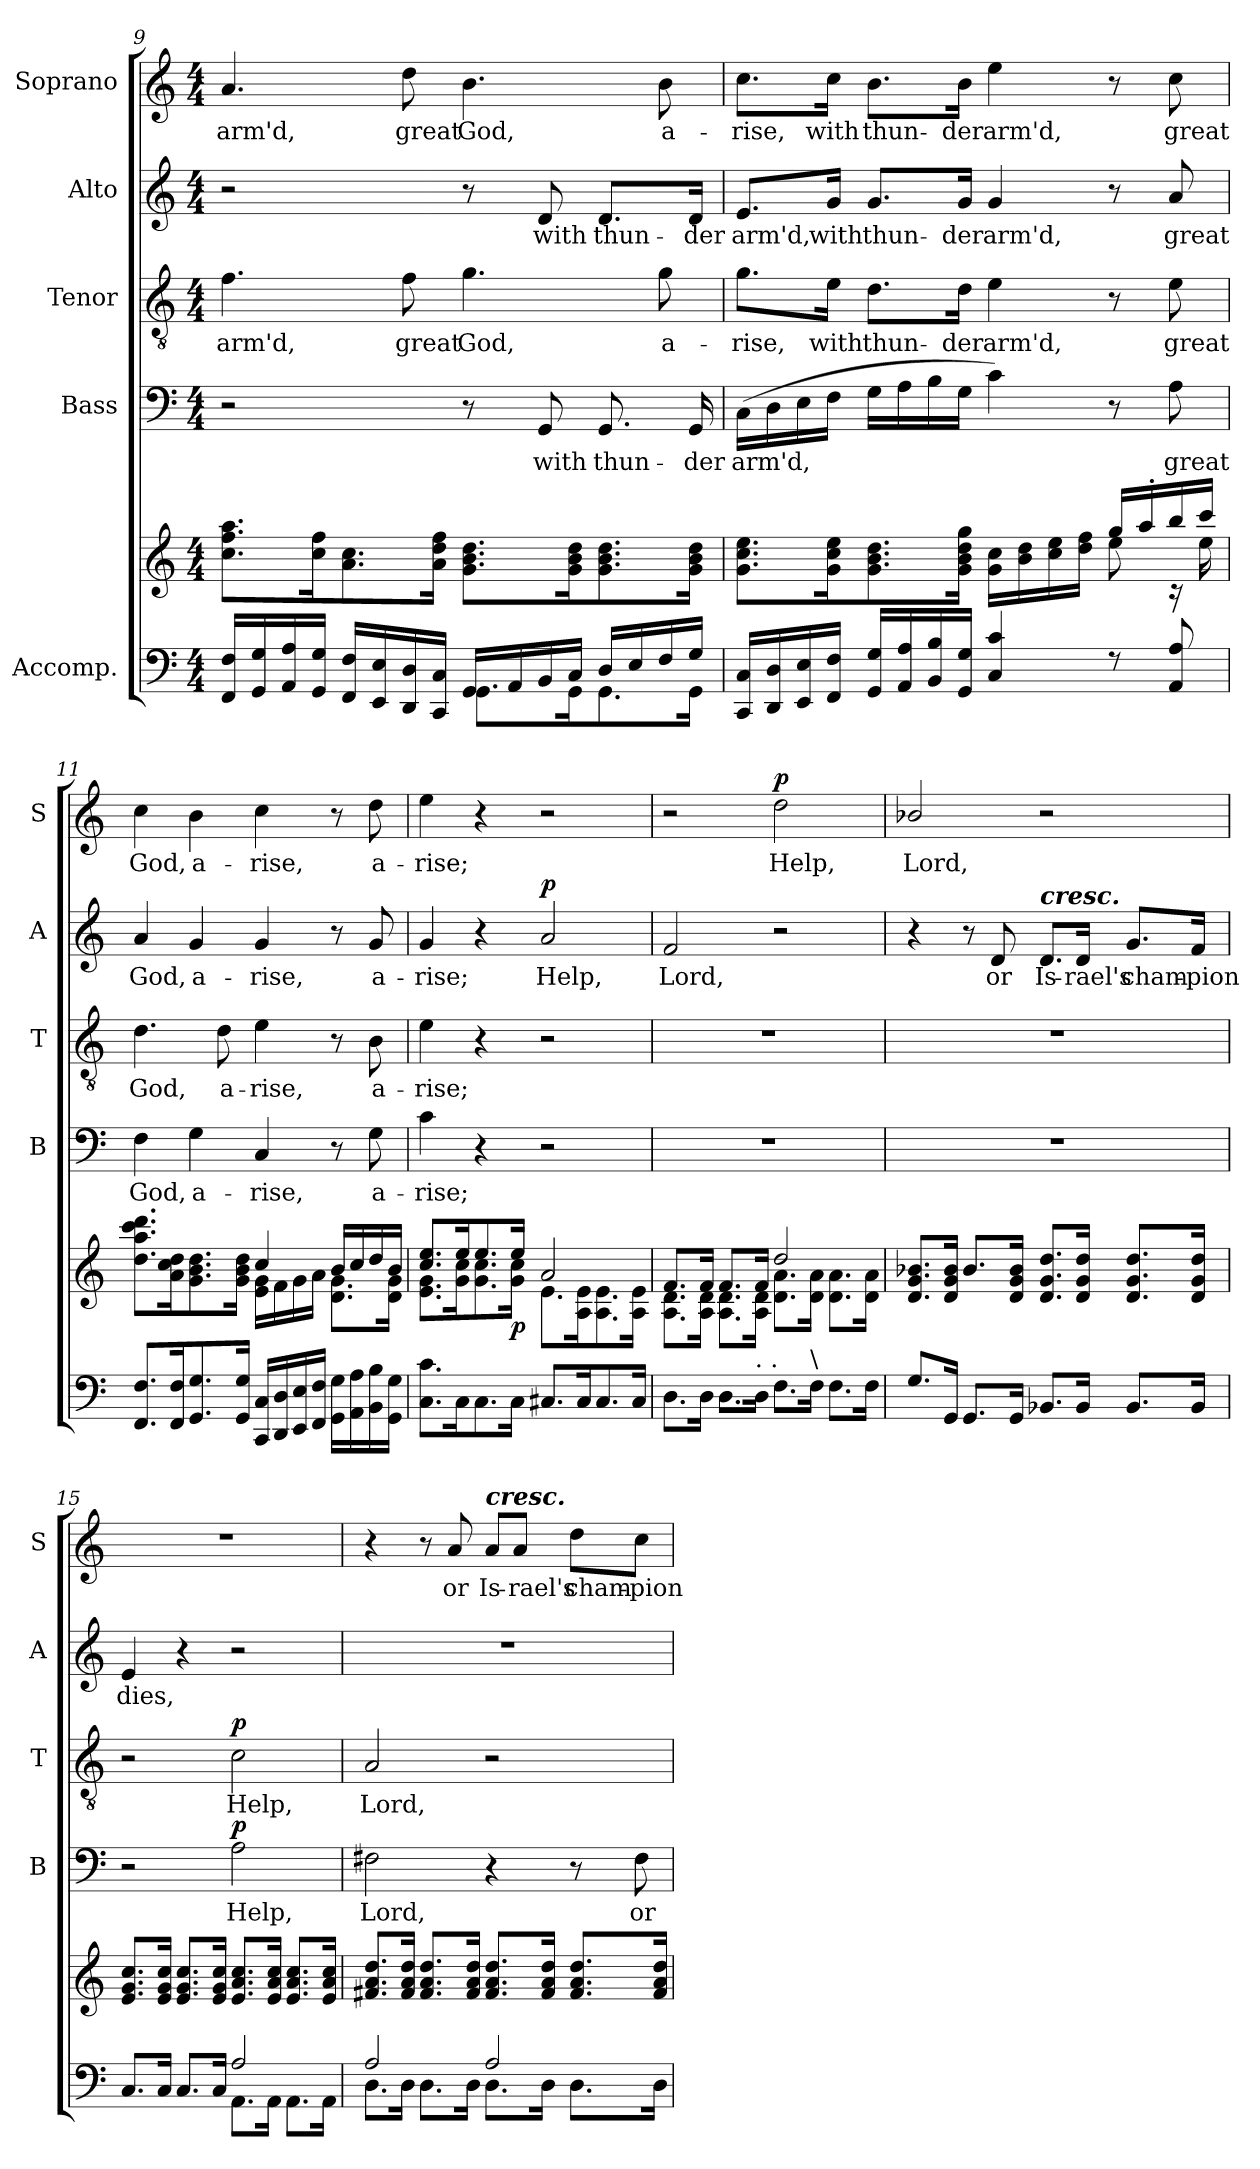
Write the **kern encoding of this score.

**kern	**kern	**dynam	**kern	**text	**dynam	**kern	**text	**dynam	**kern	**text	**dynam	**kern	**text	**dynam
*part5	*part5	*part5	*part4	*part4	*part4	*part3	*part3	*part3	*part2	*part2	*part2	*part1	*part1	*part1
*staff6	*staff5	*staff5/6	*staff4	*staff4	*staff4	*staff3	*staff3	*staff3	*staff2	*staff2	*staff2	*staff1	*staff1	*staff1
*I"Accomp.	*	*	*I"Bass	*	*	*I"Tenor	*	*	*I"Alto	*	*	*I"Soprano	*	*
*	*	*	*I'B	*	*	*I'T	*	*	*I'A	*	*	*I'S	*	*
*clefF4	*clefG2	*	*clefF4	*	*	*clefGv2	*	*	*clefG2	*	*	*clefG2	*	*
*k[]	*k[]	*	*k[]	*	*	*k[]	*	*	*k[]	*	*	*k[]	*	*
*C:	*C:	*	*C:	*	*	*C:	*	*	*C:	*	*	*C:	*	*
*M4/4	*M4/4	*	*M4/4	*	*	*M4/4	*	*	*M4/4	*	*	*M4/4	*	*
=9	=9	=9	=9	=9	=9	=9	=9	=9	=9	=9	=9	=9	=9	=9
*^	*^	*	*	*	*	*	*	*	*	*	*	*	*	*
!	!	!	!	!	!	!	!	!	!LO:LY:b	!	!	!	!	!	!LO:LY:b	!
16FF/ 16F/LL	2ryy	8.cc\ 8.ff\ 8.aa\L	2ryy	.	2r	.	.	4.f\	arm'd,	.	2r	.	.	4.a/	arm'd,	.
16GG/ 16G/	.	.	.	.	.	.	.	.	.	.	.	.	.	.	.	.
16AA/ 16A/	.	.	.	.	.	.	.	.	.	.	.	.	.	.	.	.
16GG/ 16G/JJ	.	16cc\ 16ff\k	.	.	.	.	.	.	.	.	.	.	.	.	.	.
16FF/ 16F/LL	.	8.a\ 8.cc\	.	.	.	.	.	.	.	.	.	.	.	.	.	.
16EE/ 16E/	.	.	.	.	.	.	.	.	.	.	.	.	.	.	.	.
!	!	!	!	!	!	!	!	!	!LO:LY:b	!	!	!	!	!	!LO:LY:b	!
16DD/ 16D/	.	.	.	.	.	.	.	8f\	great	.	.	.	.	8dd\	great	.
16CC/ 16C/JJ	.	16a\ 16dd\ 16ff\Jk	.	.	.	.	.	.	.	.	.	.	.	.	.	.
!	!	!	!	!	!	!	!	!	!LO:LY:b	!	!	!	!	!	!LO:LY:b	!
16GG/LL	8.GG\L	8.g\ 8.b\ 8.dd\L	2ryy	.	8r	.	.	4.g\	God,	.	8r	.	.	4.b\	God,	.
16AA/	.	.	.	.	.	.	.	.	.	.	.	.	.	.	.	.
!	!	!	!	!	!	!LO:LY:b	!	!	!	!	!	!LO:LY:b	!	!	!	!
16BB/	.	.	.	.	8GG/	with	.	.	.	.	8d/	with	.	.	.	.
16C/JJ	16GG\k	16g\ 16b\ 16dd\k	.	.	.	.	.	.	.	.	.	.	.	.	.	.
!	!	!	!	!	!	!LO:LY:b	!	!	!	!	!	!LO:LY:b	!	!	!	!
16D/LL	8.GG\	8.g\ 8.b\ 8.dd\	.	.	8.GG/	thun-	.	.	.	.	8.d/L	thun-	.	.	.	.
16E/	.	.	.	.	.	.	.	.	.	.	.	.	.	.	.	.
!	!	!	!	!	!	!	!	!	!LO:LY:b	!	!	!	!	!	!LO:LY:b	!
16F/	.	.	.	.	.	.	.	8g\	a-	.	.	.	.	8b\	a-	.
!	!	!	!	!	!	!LO:LY:b	!	!	!	!	!	!LO:LY:b	!	!	!	!
16G/JJ	16GG\Jk	16g\ 16b\ 16dd\Jk	.	.	16GG/	-der	.	.	.	.	16d/Jk	-der	.	.	.	.
=10	=10	=10	=10	=10	=10	=10	=10	=10	=10	=10	=10	=10	=10	=10	=10	=10
!	!	!	!	!	!	!LO:LY:b	!	!	!LO:LY:b	!	!	!LO:LY:b	!	!	!LO:LY:b	!
16CC/ 16C/LL	1ryy	8.g\ 8.cc\ 8.ee\L	2ryy	.	(>16C\LL	arm'd,	.	8.g\L	-rise,	.	8.e/L	arm'd,	.	8.cc\L	-rise,	.
16DD/ 16D/	.	.	.	.	16D\	.	.	.	.	.	.	.	.	.	.	.
16EE/ 16E/	.	.	.	.	16E\	.	.	.	.	.	.	.	.	.	.	.
!	!	!	!	!	!	!	!	!	!LO:LY:b	!	!	!LO:LY:b	!	!	!LO:LY:b	!
16FF/ 16F/JJ	.	16g\ 16cc\ 16ee\k	.	.	16F\JJ	.	.	16e\Jk	with	.	16g/Jk	with	.	16cc\Jk	with	.
!	!	!	!	!	!	!	!	!	!LO:LY:b	!	!	!LO:LY:b	!	!	!LO:LY:b	!
16GG/ 16G/LL	.	8.g\ 8.b\ 8.dd\	.	.	16G\LL	.	.	8.d\L	thun-	.	8.g/L	thun-	.	8.b\L	thun-	.
16AA/ 16A/	.	.	.	.	16A\	.	.	.	.	.	.	.	.	.	.	.
16BB/ 16B/	.	.	.	.	16B\	.	.	.	.	.	.	.	.	.	.	.
!	!	!	!	!	!	!	!	!	!LO:LY:b	!	!	!LO:LY:b	!	!	!LO:LY:b	!
16GG/ 16G/JJ	.	16g\ 16b\ 16dd\ 16gg\Jk	.	.	16G\JJ	.	.	16d\Jk	-der	.	16g/Jk	-der	.	16b\Jk	-der	.
!	!	!	!	!	!	!	!	!	!LO:LY:b	!	!	!LO:LY:b	!	!	!LO:LY:b	!
4C/ 4c/	.	16g\ 16cc\LL	4ryy	.	4c\)	.	.	4e\	arm'd,	.	4g/	arm'd,	.	4ee\	arm'd,	.
.	.	16b\ 16dd\	.	.	.	.	.	.	.	.	.	.	.	.	.	.
.	.	16cc\ 16ee\	.	.	.	.	.	.	.	.	.	.	.	.	.	.
.	.	16dd\ 16ff\JJ	.	.	.	.	.	.	.	.	.	.	.	.	.	.
8r	.	16gg/LL	8ee\	.	8r	.	.	8r	.	.	8r	.	.	8r	.	.
.	.	16aa'>/	.	.	.	.	.	.	.	.	.	.	.	.	.	.
!	!	!	!	!	!	!LO:LY:b	!	!	!LO:LY:b	!	!	!LO:LY:b	!	!	!LO:LY:b	!
8AA/ 8A/	.	16bb/	16rc	.	8A\	great	.	8e\	great	.	8a/	great	.	8cc\	great	.
.	.	16ccc/JJ	16ee\	.	.	.	.	.	.	.	.	.	.	.	.	.
!!LO:PB:g=z
=11	=11	=11	=11	=11	=11	=11	=11	=11	=11	=11	=11	=11	=11	=11	=11	=11
!	!	!	!	!	!	!LO:LY:b	!	!	!LO:LY:b	!	!	!LO:LY:b	!	!	!LO:LY:b	!
8.FF/ 8.F/L	1ryy	8.dd\ 8.aa\ 8.ccc\ 8.ddd\L	2ryy	.	4F\	God,	.	4.d\	God,	.	4a/	God,	.	4cc\	God,	.
16FF/ 16F/k	.	16a\ 16cc\ 16dd\k	.	.	.	.	.	.	.	.	.	.	.	.	.	.
!	!	!	!	!	!	!LO:LY:b	!	!	!	!	!	!LO:LY:b	!	!	!LO:LY:b	!
8.GG/ 8.G/	.	8.g\ 8.b\ 8.dd\	.	.	4G\	a-	.	.	.	.	4g/	a-	.	4b\	a-	.
!	!	!	!	!	!	!	!	!	!LO:LY:b	!	!	!	!	!	!	!
.	.	.	.	.	.	.	.	8d\	a-	.	.	.	.	.	.	.
16GG/ 16G/Jk	.	16g\ 16b\ 16dd\Jk	.	.	.	.	.	.	.	.	.	.	.	.	.	.
!	!	!	!	!	!	!LO:LY:b	!	!	!LO:LY:b	!	!	!LO:LY:b	!	!	!LO:LY:b	!
16CC/ 16C/LL	.	4cc/	16e\ 16g\LL	.	4C/	-rise,	.	4e\	-rise,	.	4g/	-rise,	.	4cc\	-rise,	.
16DD/ 16D/	.	.	16f\	.	.	.	.	.	.	.	.	.	.	.	.	.
16EE/ 16E/	.	.	16g\	.	.	.	.	.	.	.	.	.	.	.	.	.
16FF/ 16F/JJ	.	.	16a\JJ	.	.	.	.	.	.	.	.	.	.	.	.	.
16GG\ 16G\LL	.	16b/LL	8.d\ 8.g\L	.	8r	.	.	8r	.	.	8r	.	.	8r	.	.
16AA\ 16A\	.	16cc/	.	.	.	.	.	.	.	.	.	.	.	.	.	.
!	!	!	!	!	!	!LO:LY:b	!	!	!LO:LY:b	!	!	!LO:LY:b	!	!	!LO:LY:b	!
16BB\ 16B\	.	16dd/	.	.	8G\	a-	.	8B\	a-	.	8g/	a-	.	8dd\	a-	.
16GG\ 16G\JJ	.	16b/JJ	16d\ 16g\Jk	.	.	.	.	.	.	.	.	.	.	.	.	.
=12	=12	=12	=12	=12	=12	=12	=12	=12	=12	=12	=12	=12	=12	=12	=12	=12
!	!	!	!	!	!	!LO:LY:b	!	!	!LO:LY:b	!	!	!LO:LY:b	!	!	!LO:LY:b	!
8.C\ 8.c\L	1ryy	8.cc/ 8.ee/L	8.e\ 8.g\L	.	4c\	-rise;	.	4e\	-rise;	.	4g/	-rise;	.	4ee\	-rise;	.
16C\k	.	16ee/k	16g\ 16cc\k	.	.	.	.	.	.	.	.	.	.	.	.	.
8.C\	.	8.ee/	8.g\ 8.cc\	.	4r	.	.	4r	.	.	4r	.	.	4r	.	.
!	!	!	!	!LO:DY:b	!	!	!	!	!	!	!	!	!	!	!	!
16C\Jk	.	16ee/Jk	16g\ 16cc\Jk	p	.	.	.	.	.	.	.	.	.	.	.	.
!	!	!	!	!	!	!	!	!	!	!	!	!LO:LY:b	!LO:DY:b	!	!	!
8.C#X/L	.	2a/	8.e\L	.	2r	.	.	2r	.	.	2a/	Help,	p	2r	.	.
16C#/k	.	.	16A\ 16e\k	.	.	.	.	.	.	.	.	.	.	.	.	.
8.C#/	.	.	8.A\ 8.e\	.	.	.	.	.	.	.	.	.	.	.	.	.
16C#/Jk	.	.	16A\ 16e\Jk	.	.	.	.	.	.	.	.	.	.	.	.	.
=13	=13	=13	=13	=13	=13	=13	=13	=13	=13	=13	=13	=13	=13	=13	=13	=13
!	!	!	!	!	!	!	!	!	!	!	!	!LO:LY:b	!	!	!	!
8.D\L	1ryy	8.f/L	8.A\ 8.d\L	.	1r	.	.	1r	.	.	2f/	Lord,	.	2r	.	.
16D\Jk	.	16f/Jk	16A\ 16d\Jk	.	.	.	.	.	.	.	.	.	.	.	.	.
8.D\L	.	8.f/L	8.A\ 8.d\L	.	.	.	.	.	.	.	.	.	.	.	.	.
!LO:TX:a:t=. .	!	!	!	!	!	!	!	!	!	!	!	!	!	!	!	!
16D\Jk	.	16f/Jk	16A\ 16d\Jk	.	.	.	.	.	.	.	.	.	.	.	.	.
!	!	!	!	!	!	!	!	!	!	!	!	!	!	!	!LO:LY:b	!LO:DY:b
8.F\L	.	2dd/	8.d\ 8.a\L	.	.	.	.	.	.	.	2r	.	.	2dd\	Help,	p
!LO:TX:a:t=\	!	!	!	!	!	!	!	!	!	!	!	!	!	!	!	!
16F\Jk	.	.	16d\ 16a\Jk	.	.	.	.	.	.	.	.	.	.	.	.	.
8.F\L	.	.	8.d\ 8.a\L	.	.	.	.	.	.	.	.	.	.	.	.	.
16F\Jk	.	.	16d\ 16a\Jk	.	.	.	.	.	.	.	.	.	.	.	.	.
=14	=14	=14	=14	=14	=14	=14	=14	=14	=14	=14	=14	=14	=14	=14	=14	=14
!	!	!	!	!	!	!	!	!	!	!	!	!	!	!	!LO:LY:b	!
8.G/L	2ryy	8.d/ 8.g/ 8.b-X/L	1ryy	.	1r	.	.	1r	.	.	4r	.	.	2b-X/	Lord,	.
16GG/Jk	.	16d/ 16g/ 16b-/Jk	.	.	.	.	.	.	.	.	.	.	.	.	.	.
8.GG/L	.	8.b-/L	.	.	.	.	.	.	.	.	8r	.	.	.	.	.
!	!	!	!	!	!	!	!	!	!	!	!	!LO:LY:b	!	!	!	!
.	.	.	.	.	.	.	.	.	.	.	8d/	or	.	.	.	.
16GG/Jk	.	16d/ 16g/ 16b-/Jk	.	.	.	.	.	.	.	.	.	.	.	.	.	.
!	!	!	!	!	!	!	!	!	!	!	!LO:TX:a:Bi:t=cresc.	!	!	!	!	!
!	!	!	!	!	!	!	!	!	!	!	!	!LO:LY:b	!	!	!	!
8.BB-X/L	2ryy	8.d/ 8.g/ 8.dd/L	.	.	.	.	.	.	.	.	8.d/L	Is-	.	2r	.	.
!	!	!	!	!	!	!	!	!	!	!	!	!LO:LY:b	!	!	!	!
16BB-/Jk	.	16d/ 16g/ 16dd/Jk	.	.	.	.	.	.	.	.	16d/Jk	-rael's	.	.	.	.
!	!	!	!	!	!	!	!	!	!	!	!	!LO:LY:b	!	!	!	!
8.BB-/L	.	8.d/ 8.g/ 8.dd/L	.	.	.	.	.	.	.	.	8.g/L	cham-	.	.	.	.
!	!	!	!	!	!	!	!	!	!	!	!	!LO:LY:b	!	!	!	!
16BB-/Jk	.	16d/ 16g/ 16dd/Jk	.	.	.	.	.	.	.	.	16f/Jk	-pion	.	.	.	.
=15	=15	=15	=15	=15	=15	=15	=15	=15	=15	=15	=15	=15	=15	=15	=15	=15
!	!	!	!	!	!	!	!	!	!	!	!	!LO:LY:b	!	!	!	!
8.C/L	2ryy	8.e/ 8.g/ 8.cc/L	1ryy	.	2r	.	.	2r	.	.	4e/	dies,	.	1r	.	.
16C/Jk	.	16e/ 16g/ 16cc/Jk	.	.	.	.	.	.	.	.	.	.	.	.	.	.
8.C/L	.	8.e/ 8.g/ 8.cc/L	.	.	.	.	.	.	.	.	4r	.	.	.	.	.
16C/Jk	.	16e/ 16g/ 16cc/Jk	.	.	.	.	.	.	.	.	.	.	.	.	.	.
!	!	!	!	!	!	!LO:LY:b	!LO:DY:b	!	!LO:LY:b	!LO:DY:b	!	!	!	!	!	!
2A/	8.AA\L	8.e/ 8.a/ 8.cc/L	.	.	2A\	Help,	p	2c\	Help,	p	2r	.	.	.	.	.
.	16AA\Jk	16e/ 16a/ 16cc/Jk	.	.	.	.	.	.	.	.	.	.	.	.	.	.
.	8.AA\L	8.e/ 8.a/ 8.cc/L	.	.	.	.	.	.	.	.	.	.	.	.	.	.
.	16AA\Jk	16e/ 16a/ 16cc/Jk	.	.	.	.	.	.	.	.	.	.	.	.	.	.
*	*	*v	*v	*	*	*	*	*	*	*	*	*	*	*	*	*
!!LO:LB:g=z
=16	=16	=16	=16	=16	=16	=16	=16	=16	=16	=16	=16	=16	=16	=16	=16
!	!	!	!	!	!LO:LY:b	!	!	!LO:LY:b	!	!	!	!	!	!	!
2A/	8.D\L	8.f#X/ 8.a/ 8.dd/L	.	2F#X\	Lord,	.	2A/	Lord,	.	1r	.	.	4r	.	.
.	16D\Jk	16f#/ 16a/ 16dd/Jk	.	.	.	.	.	.	.	.	.	.	.	.	.
.	8.D\L	8.f#/ 8.a/ 8.dd/L	.	.	.	.	.	.	.	.	.	.	8r	.	.
!	!	!	!	!	!	!	!	!	!	!	!	!	!	!LO:LY:b	!
.	.	.	.	.	.	.	.	.	.	.	.	.	8a/	or	.
.	16D\Jk	16f#/ 16a/ 16dd/Jk	.	.	.	.	.	.	.	.	.	.	.	.	.
!	!	!	!	!	!	!	!	!	!	!	!	!	!LO:TX:a:Bi:t=cresc.	!	!
!	!	!	!	!	!	!	!	!	!	!	!	!	!	!LO:LY:b	!
2A/	8.D\L	8.f#/ 8.a/ 8.dd/L	.	4r	.	.	2r	.	.	.	.	.	8a/L	Is-	.
!	!	!	!	!	!	!	!	!	!	!	!	!	!	!LO:LY:b	!
.	.	.	.	.	.	.	.	.	.	.	.	.	8a/J	-rael's	.
.	16D\Jk	16f#/ 16a/ 16dd/Jk	.	.	.	.	.	.	.	.	.	.	.	.	.
!	!	!	!	!	!	!	!	!	!	!	!	!	!	!LO:LY:b	!
.	8.D\L	8.f#/ 8.a/ 8.dd/L	.	8r	.	.	.	.	.	.	.	.	8dd\L	cham-	.
!	!	!	!	!	!LO:LY:b	!	!	!	!	!	!	!	!	!LO:LY:b	!
.	.	.	.	8F#\	or	.	.	.	.	.	.	.	8cc\J	-pion	.
.	16D\Jk	16f#/ 16a/ 16dd/Jk	.	.	.	.	.	.	.	.	.	.	.	.	.
*v	*v	*	*	*	*	*	*	*	*	*	*	*	*	*	*
=	=	=	=	=	=	=	=	=	=	=	=	=	=	=
*-	*-	*-	*-	*-	*-	*-	*-	*-	*-	*-	*-	*-	*-	*-
